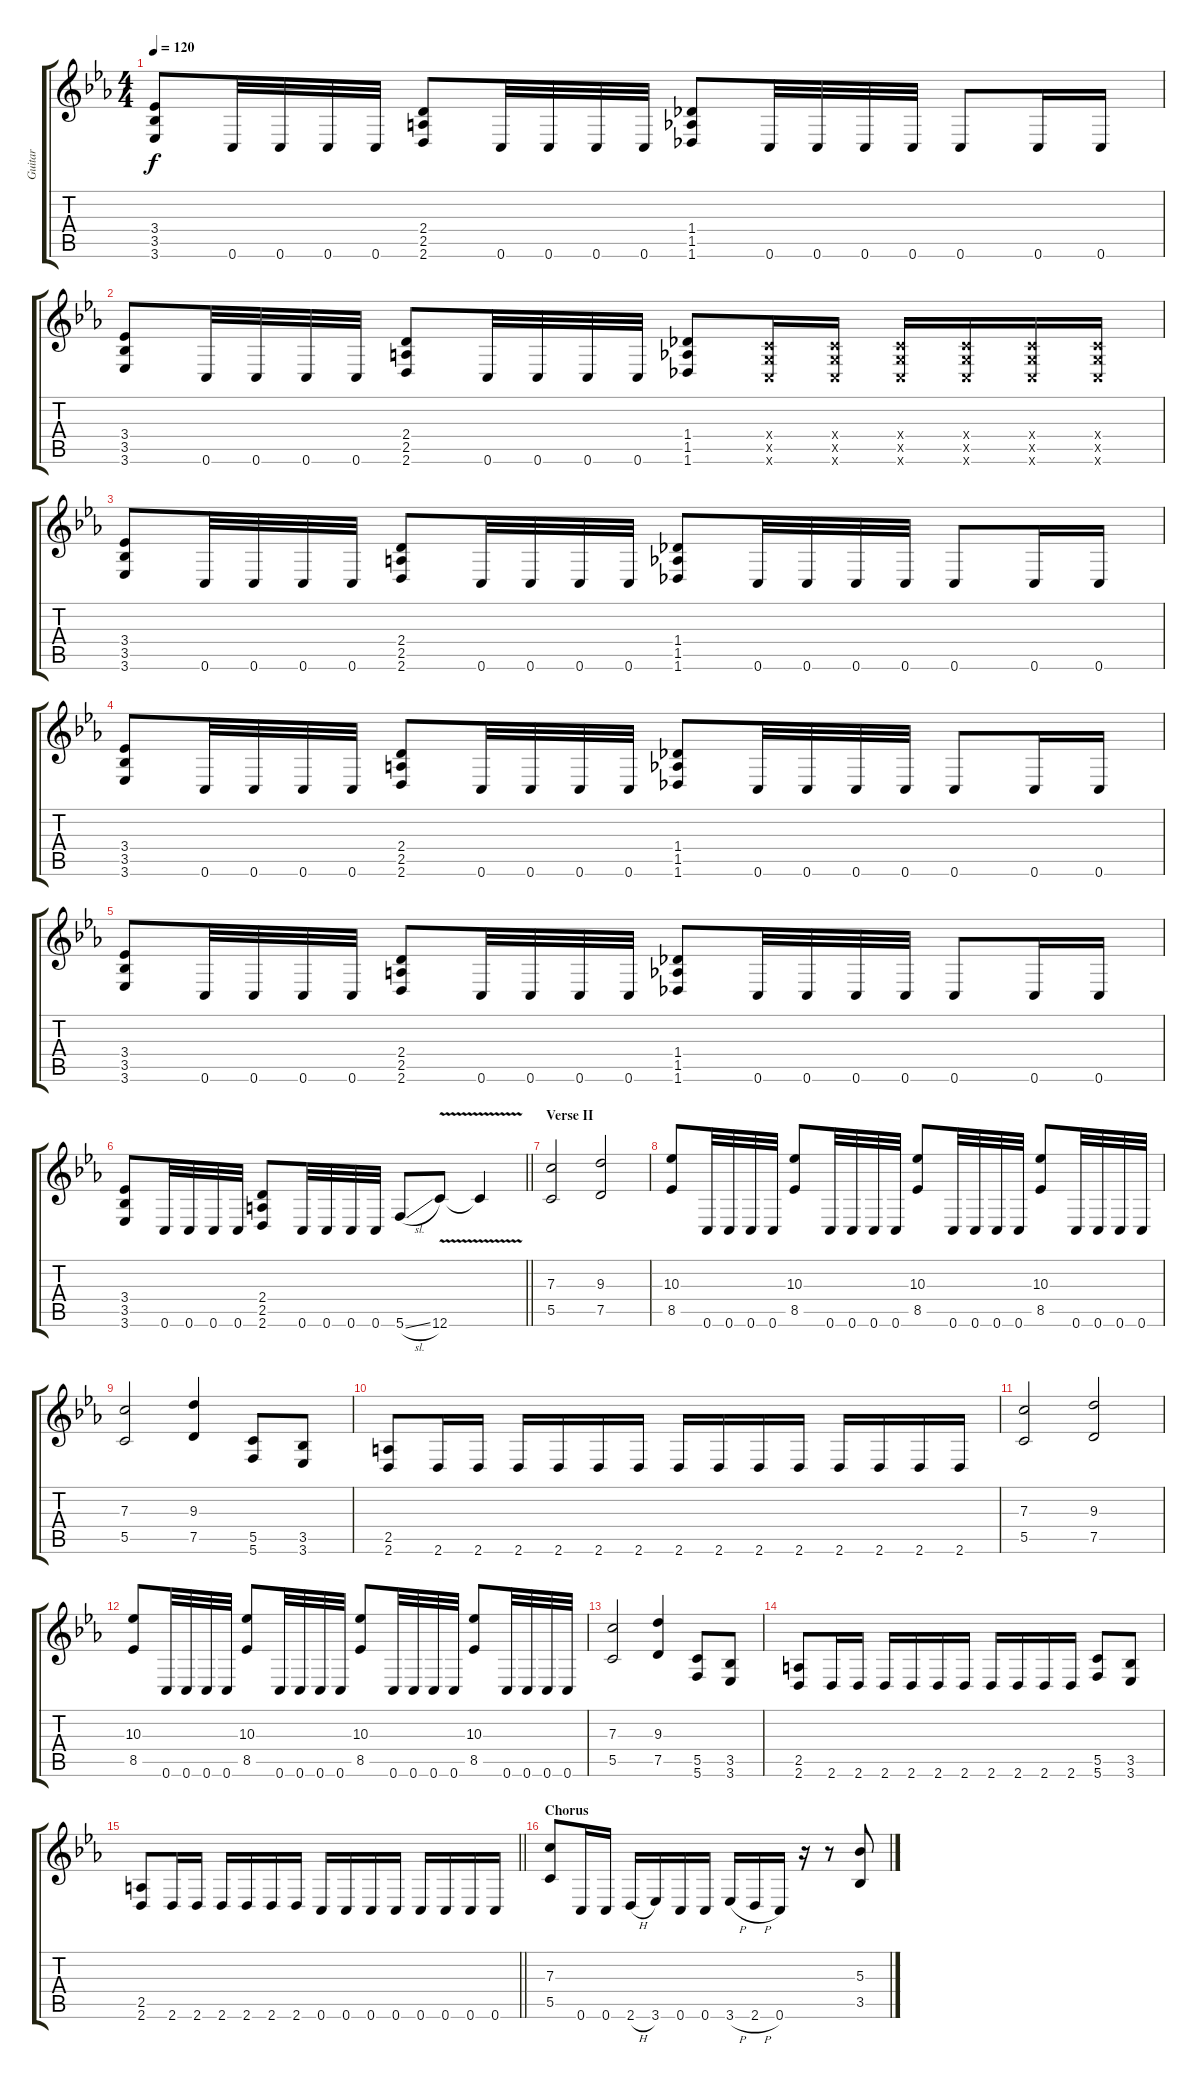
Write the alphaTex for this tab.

\track ("Guitar" "Guitar") {instrument distortionguitar}
\staff {score tabs}
\tuning (D4 A3 F3 C3 G2 C2) {hide}
\ts (4 4)
\tempo 120
\clef g2
\ks eb
(3.4 3.5 3.6).8{dy f} 0.6.32 0.6.32 0.6.32 0.6.32 (2.4 2.5 2.6).8 0.6.32 0.6.32 0.6.32 0.6.32 (1.4 1.5 1.6).8 0.6.32 0.6.32 0.6.32 0.6.32 0.6.8 0.6.16 0.6.16 |
(3.4 3.5 3.6).8 0.6.32 0.6.32 0.6.32 0.6.32 (2.4 2.5 2.6).8 0.6.32 0.6.32 0.6.32 0.6.32 (1.4 1.5 1.6).8 (0.4{x} 0.5{x} 0.6{x}).16 (0.4{x} 0.5{x} 0.6{x}).16 (0.4{x} 0.5{x} 0.6{x}).16 (0.4{x} 0.5{x} 0.6{x}).16 (0.4{x} 0.5{x} 0.6{x}).16 (0.4{x} 0.5{x} 0.6{x}).16 |
(3.4 3.5 3.6).8 0.6.32 0.6.32 0.6.32 0.6.32 (2.4 2.5 2.6).8 0.6.32 0.6.32 0.6.32 0.6.32 (1.4 1.5 1.6).8 0.6.32 0.6.32 0.6.32 0.6.32 0.6.8 0.6.16 0.6.16 |
(3.4 3.5 3.6).8 0.6.32 0.6.32 0.6.32 0.6.32 (2.4 2.5 2.6).8 0.6.32 0.6.32 0.6.32 0.6.32 (1.4 1.5 1.6).8 0.6.32 0.6.32 0.6.32 0.6.32 0.6.8 0.6.16 0.6.16 |
(3.4 3.5 3.6).8 0.6.32 0.6.32 0.6.32 0.6.32 (2.4 2.5 2.6).8 0.6.32 0.6.32 0.6.32 0.6.32 (1.4 1.5 1.6).8 0.6.32 0.6.32 0.6.32 0.6.32 0.6.8 0.6.16 0.6.16 |
\barLineRight lightlight
(3.4 3.5 3.6).8 0.6.32 0.6.32 0.6.32 0.6.32 (2.4 2.5 2.6).8 0.6.32 0.6.32 0.6.32 0.6.32 5.6{sl}.8 12.6{v}.8 12.6{t}.4 |
\section ("" "Verse II")
(7.3 5.5).2 (9.3 7.5).2 |
(10.3 8.5).8 0.6.32 0.6.32 0.6.32 0.6.32 (10.3 8.5).8 0.6.32 0.6.32 0.6.32 0.6.32 (10.3 8.5).8 0.6.32 0.6.32 0.6.32 0.6.32 (10.3 8.5).8 0.6.32 0.6.32 0.6.32 0.6.32 |
(7.3 5.5).2 (9.3 7.5).4 (5.5 5.6).8 (3.5 3.6).8 |
(2.5 2.6).8 2.6.16 2.6.16 2.6.16 2.6.16 2.6.16 2.6.16 2.6.16 2.6.16 2.6.16 2.6.16 2.6.16 2.6.16 2.6.16 2.6.16 |
(7.3 5.5).2 (9.3 7.5).2 |
(10.3 8.5).8 0.6.32 0.6.32 0.6.32 0.6.32 (10.3 8.5).8 0.6.32 0.6.32 0.6.32 0.6.32 (10.3 8.5).8 0.6.32 0.6.32 0.6.32 0.6.32 (10.3 8.5).8 0.6.32 0.6.32 0.6.32 0.6.32 |
(7.3 5.5).2 (9.3 7.5).4 (5.5 5.6).8 (3.5 3.6).8 |
(2.5 2.6).8 2.6.16 2.6.16 2.6.16 2.6.16 2.6.16 2.6.16 2.6.16 2.6.16 2.6.16 2.6.16 (5.5 5.6).8 (3.5 3.6).8 |
\barLineRight lightlight
(2.5 2.6).8 2.6.16 2.6.16 2.6.16 2.6.16 2.6.16 2.6.16 0.6.16 0.6.16 0.6.16 0.6.16 0.6.16 0.6.16 0.6.16 0.6.16 |
\section ("" "Chorus")
(7.3 5.5).8 0.6.16 0.6.16 2.6{h}.16 3.6.16 0.6.16 0.6.16 3.6{h}.16 2.6{h}.16 0.6.16 r.16 r.8 (5.3 3.5).8
